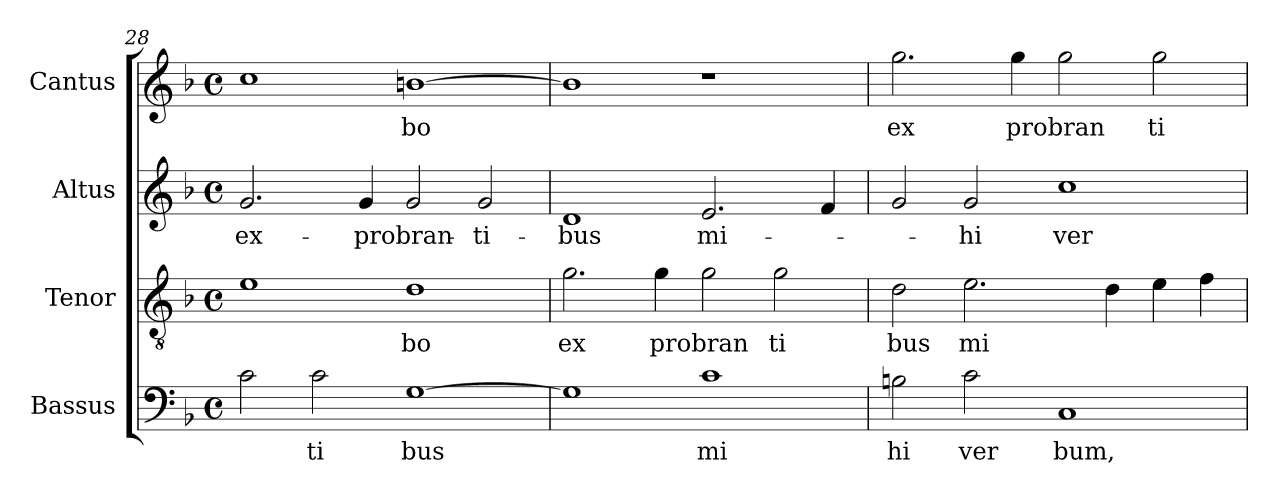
**kern	**text	**kern	**text	**kern	**text	**kern	**text
*part4	*part4	*part3	*part3	*part2	*part2	*part1	*part1
*staff4	*staff4	*staff3	*staff3	*staff2	*staff2	*staff1	*staff1
*I"Bassus	*	*I"Tenor	*	*I"Altus	*	*I"Cantus	*
*clefF4	*	*clefGv2	*	*clefG2	*	*clefG2	*
*k[b-]	*	*k[b-]	*	*k[b-]	*	*k[b-]	*
*F:	*	*F:	*	*F:	*	*F:	*
*M4/4	*	*M4/4	*	*M4/4	*	*M4/4	*
*met(c)	*	*met(c)	*	*met(c)	*	*met(c)	*
=28	=28	=28	=28	=28	=28	=28	=28
!	!	!	!	!	!LO:LY:b:cj	!	!
2c\	.	1e	.	2.g/	ex-	1cc	.
!	!LO:LY:b:cj	!	!	!	!	!	!
2c\	ti	.	.	.	.	.	.
!	!	!	!	!	!LO:LY:b	!	!
.	.	.	.	4g/	-probran-	.	.
!	!LO:LY:b:cj	!	!LO:LY:b:cj	!	!	!	!LO:LY:b:cj
[>1G	bus	1d	bo	2g/	.	[>1bn	bo
!	!	!	!	!	!LO:LY:b:cj	!	!
.	.	.	.	2g/	-ti-	.	.
=29	=29	=29	=29	=29	=29	=29	=29
!	!	!	!LO:LY:b:cj	!	!LO:LY:b:cj	!	!
1G]	.	2.g\	ex	1d	-bus	1b]	.
!	!	!	!LO:LY:b	!	!	!	!
.	.	4g\	probran	.	.	.	.
!	!LO:LY:b:cj	!	!	!	!LO:LY:b	!	!
1c	mi	2g\	.	2.e/	mi-	1r	.
!	!	!	!LO:LY:b:cj	!	!	!	!
.	.	2g\	ti	.	.	.	.
.	.	.	.	4f/	.	.	.
=30	=30	=30	=30	=30	=30	=30	=30
!	!LO:LY:b:cj	!	!LO:LY:b:cj	!	!	!	!LO:LY:b:cj
2Bn\	hi	2d\	bus	2g/	.	2.gg\	ex
!	!LO:LY:b:cj	!	!LO:LY:b	!	!LO:LY:b:cj	!	!
2c\	ver	2.e\	mi	2g/	-hi	.	.
!	!	!	!	!	!	!	!LO:LY:b
.	.	.	.	.	.	4gg\	probran
!	!LO:LY:b:cj	!	!	!	!LO:LY:b:cj	!	!
1C	bum,	.	.	1cc	ver-	2gg\	.
.	.	4d\	.	.	.	.	.
!	!	!	!	!	!	!	!LO:LY:b:cj
.	.	4e\	.	.	.	2gg\	ti
.	.	4f\	.	.	.	.	.
=	=	=	=	=	=	=	=
*-	*-	*-	*-	*-	*-	*-	*-
